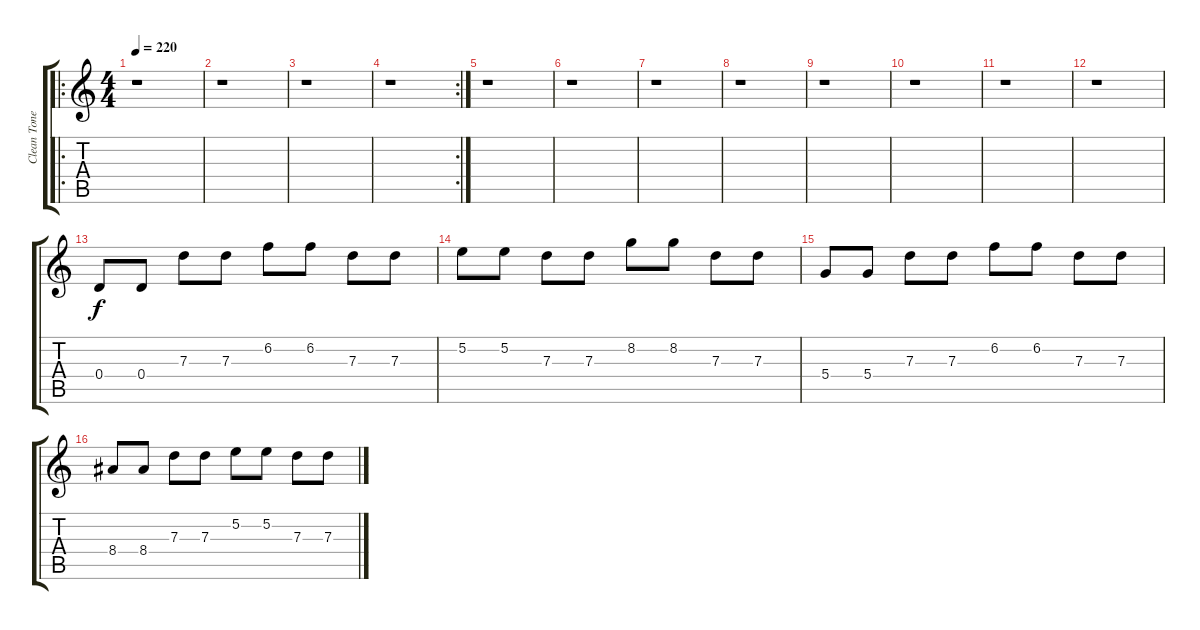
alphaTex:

\track ("Clean Tone" "Clean Tone") {instrument electricguitarmuted}
\staff {score tabs}
\tuning (E4 B3 G3 D3 A2 E2) {hide}
\ro
\ts (4 4)
\tempo 220
\clef g2
\ks c
r.1{dy f instrument electricguitarmuted} |
r.1 |
r.1 |
\rc 2
r.1 |
r.1 |
r.1 |
r.1 |
r.1 |
r.1 |
r.1 |
r.1 |
r.1 |
0.4.8 0.4.8 7.3.8 7.3.8 6.2.8 6.2.8 7.3.8 7.3.8 |
5.2.8 5.2.8 7.3.8 7.3.8 8.2.8 8.2.8 7.3.8 7.3.8 |
5.4.8 5.4.8 7.3.8 7.3.8 6.2.8 6.2.8 7.3.8 7.3.8 |
8.4.8 8.4.8 7.3.8 7.3.8 5.2.8 5.2.8 7.3.8 7.3.8
